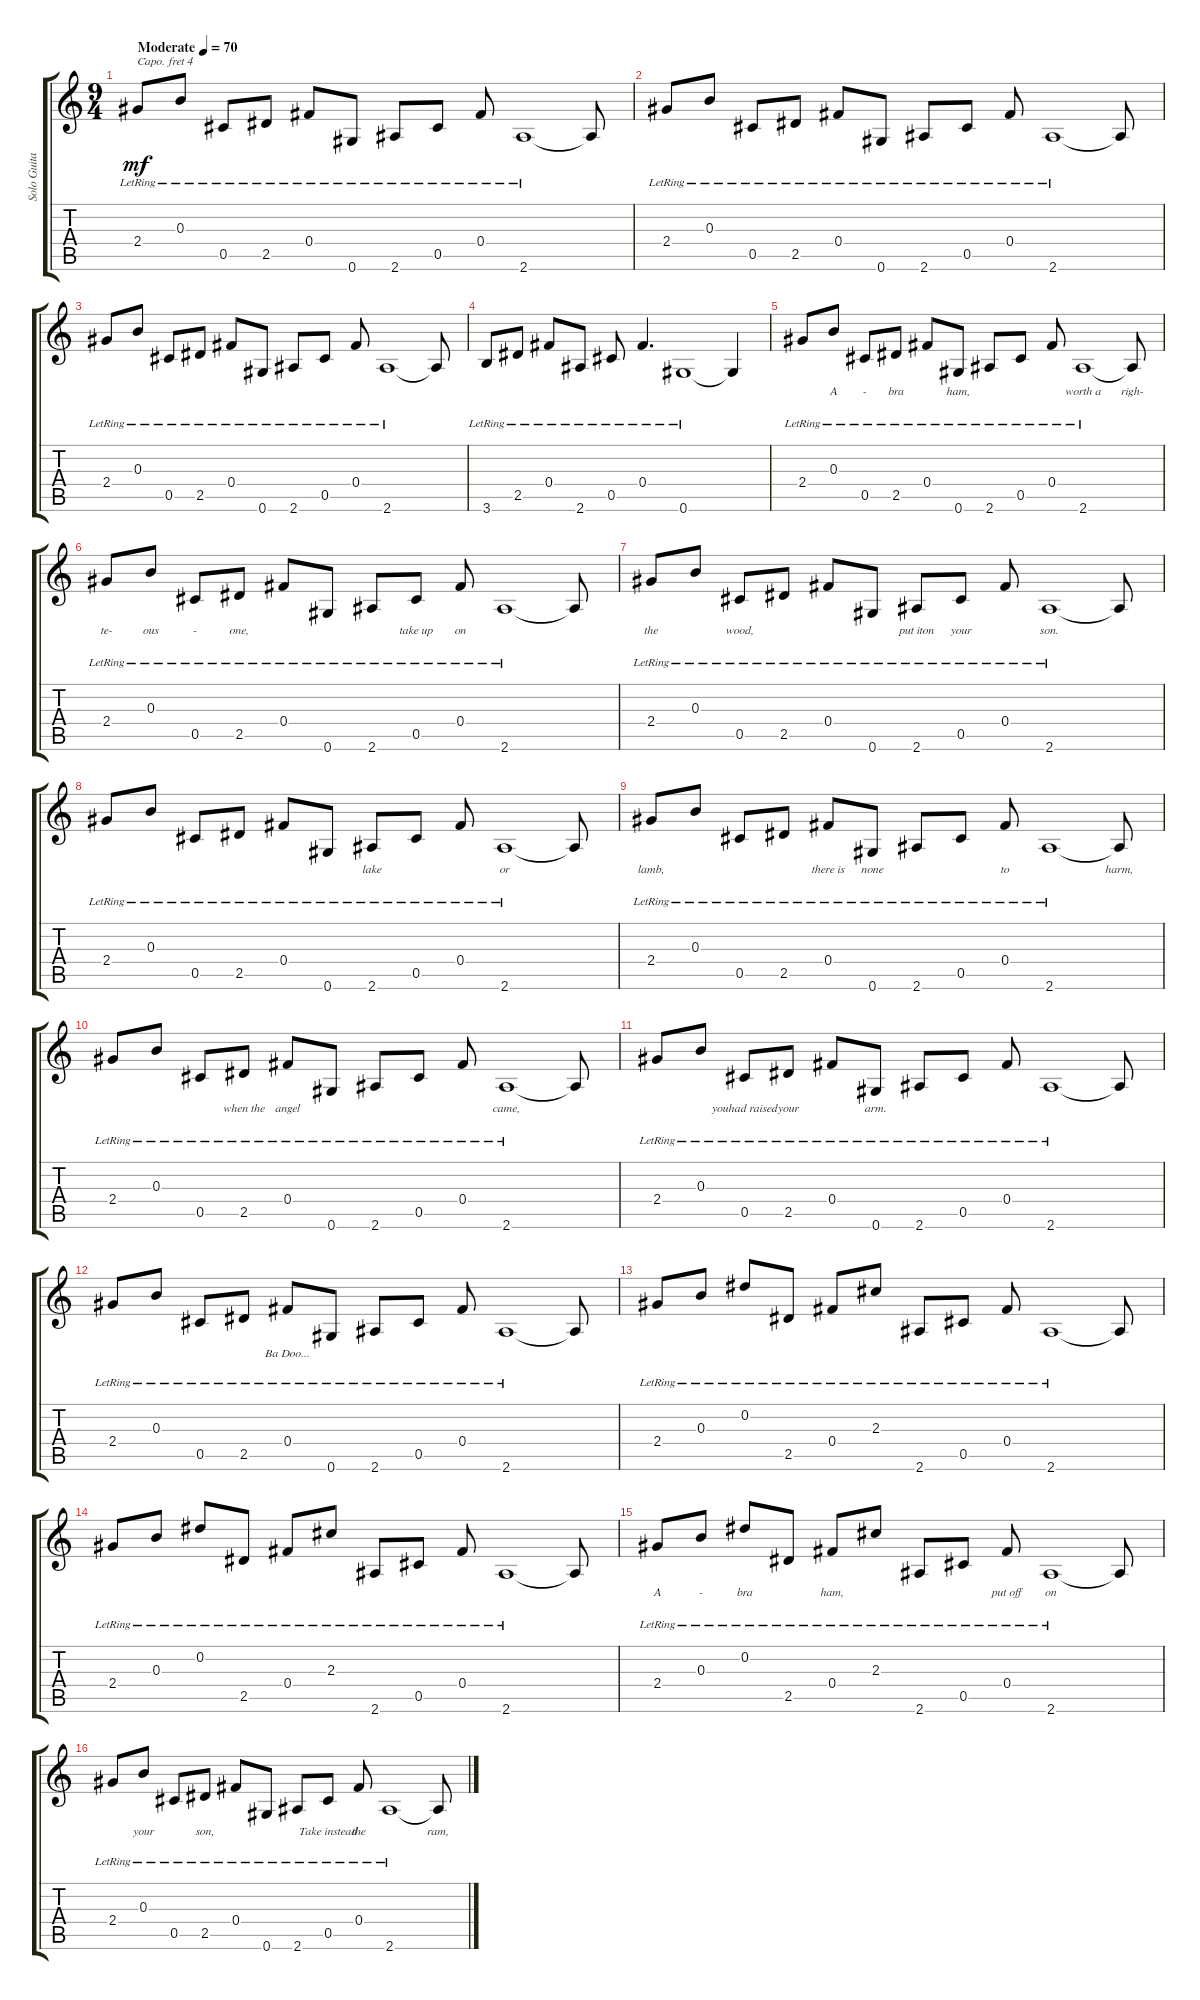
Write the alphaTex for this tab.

\track ("Solo Guitar " "Solo Guita") {instrument acousticguitarnylon}
\staff {score tabs}
\capo 4
\tuning (E4 B3 G3 D3 A2 E2) {hide}
\ts (9 4)
\tempo (70 "Moderate")
\clef g2
\ks c
2.4{lr}.8{dy mf instrument acousticguitarnylon} 0.3{lr}.8 0.5{lr}.8 2.5{lr}.8 0.4{lr}.8 0.6{lr}.8 2.6{lr}.8 0.5{lr}.8 0.4{lr}.8 2.6{lr}.1 2.6{t}.8 |
2.4{lr}.8 0.3{lr}.8 0.5{lr}.8 2.5{lr}.8 0.4{lr}.8 0.6{lr}.8 2.6{lr}.8 0.5{lr}.8 0.4{lr}.8 2.6{lr}.1 2.6{t}.8 |
2.4{lr}.8 0.3{lr}.8 0.5{lr}.8 2.5{lr}.8 0.4{lr}.8 0.6{lr}.8 2.6{lr}.8 0.5{lr}.8 0.4{lr}.8 2.6{lr}.1 2.6{t}.8 |
3.6{lr}.8 2.5{lr}.8 0.4{lr}.8 2.6{lr}.8 0.5{lr}.8 0.4{lr}.4{d} 0.6{lr}.1 0.6{t}.4 |
2.4{lr}.8{lyrics (0 "") lyrics (1 "") lyrics (2 "") lyrics (3 "") lyrics (4 "")} 0.3{lr}.8{lyrics (0 "A") lyrics (1 "") lyrics (2 "") lyrics (3 "") lyrics (4 "")} 0.5{lr}.8{lyrics (0 "-") lyrics (1 "") lyrics (2 "") lyrics (3 "") lyrics (4 "")} 2.5{lr}.8{lyrics (0 "bra") lyrics (1 "") lyrics (2 "") lyrics (3 "") lyrics (4 "")} 0.4{lr}.8{lyrics (0 "") lyrics (1 "") lyrics (2 "") lyrics (3 "") lyrics (4 "")} 0.6{lr}.8{lyrics (0 "ham,") lyrics (1 "") lyrics (2 "") lyrics (3 "") lyrics (4 "")} 2.6{lr}.8{lyrics (0 "") lyrics (1 "") lyrics (2 "") lyrics (3 "") lyrics (4 "")} 0.5{lr}.8{lyrics (0 "") lyrics (1 "") lyrics (2 "") lyrics (3 "") lyrics (4 "")} 0.4{lr}.8{lyrics (0 "") lyrics (1 "") lyrics (2 "") lyrics (3 "") lyrics (4 "")} 2.6{lr}.1{lyrics (0 "worth a") lyrics (1 "") lyrics (2 "") lyrics (3 "") lyrics (4 "")} 2.6{t}.8{lyrics (0 "righ-") lyrics (1 "") lyrics (2 "") lyrics (3 "") lyrics (4 "")} |
2.4{lr}.8{lyrics (0 "te-") lyrics (1 "") lyrics (2 "") lyrics (3 "") lyrics (4 "")} 0.3{lr}.8{lyrics (0 "ous") lyrics (1 "") lyrics (2 "") lyrics (3 "") lyrics (4 "")} 0.5{lr}.8{lyrics (0 "-") lyrics (1 "") lyrics (2 "") lyrics (3 "") lyrics (4 "")} 2.5{lr}.8{lyrics (0 "one,") lyrics (1 "") lyrics (2 "") lyrics (3 "") lyrics (4 "")} 0.4{lr}.8{lyrics (0 "") lyrics (1 "") lyrics (2 "") lyrics (3 "") lyrics (4 "")} 0.6{lr}.8{lyrics (0 "") lyrics (1 "") lyrics (2 "") lyrics (3 "") lyrics (4 "")} 2.6{lr}.8{lyrics (0 "") lyrics (1 "") lyrics (2 "") lyrics (3 "") lyrics (4 "")} 0.5{lr}.8{lyrics (0 "take up") lyrics (1 "") lyrics (2 "") lyrics (3 "") lyrics (4 "")} 0.4{lr}.8{lyrics (0 "on") lyrics (1 "") lyrics (2 "") lyrics (3 "") lyrics (4 "")} 2.6{lr}.1{lyrics (0 "") lyrics (1 "") lyrics (2 "") lyrics (3 "") lyrics (4 "")} 2.6{t}.8{lyrics (0 "") lyrics (1 "") lyrics (2 "") lyrics (3 "") lyrics (4 "")} |
2.4{lr}.8{lyrics (0 "the") lyrics (1 "") lyrics (2 "") lyrics (3 "") lyrics (4 "")} 0.3{lr}.8{lyrics (0 "") lyrics (1 "") lyrics (2 "") lyrics (3 "") lyrics (4 "")} 0.5{lr}.8{lyrics (0 "wood,") lyrics (1 "") lyrics (2 "") lyrics (3 "") lyrics (4 "")} 2.5{lr}.8{lyrics (0 "") lyrics (1 "") lyrics (2 "") lyrics (3 "") lyrics (4 "")} 0.4{lr}.8{lyrics (0 "") lyrics (1 "") lyrics (2 "") lyrics (3 "") lyrics (4 "")} 0.6{lr}.8{lyrics (0 "") lyrics (1 "") lyrics (2 "") lyrics (3 "") lyrics (4 "")} 2.6{lr}.8{lyrics (0 "put iton") lyrics (1 "") lyrics (2 "") lyrics (3 "") lyrics (4 "")} 0.5{lr}.8{lyrics (0 "your") lyrics (1 "") lyrics (2 "") lyrics (3 "") lyrics (4 "")} 0.4{lr}.8{lyrics (0 "") lyrics (1 "") lyrics (2 "") lyrics (3 "") lyrics (4 "")} 2.6{lr}.1{lyrics (0 "son.") lyrics (1 "") lyrics (2 "") lyrics (3 "") lyrics (4 "")} 2.6{t}.8{lyrics (0 "") lyrics (1 "") lyrics (2 "") lyrics (3 "") lyrics (4 "")} |
2.4{lr}.8{lyrics (0 "") lyrics (1 "") lyrics (2 "") lyrics (3 "") lyrics (4 "")} 0.3{lr}.8{lyrics (0 "") lyrics (1 "") lyrics (2 "") lyrics (3 "") lyrics (4 "")} 0.5{lr}.8{lyrics (0 "") lyrics (1 "") lyrics (2 "") lyrics (3 "") lyrics (4 "")} 2.5{lr}.8{lyrics (0 "") lyrics (1 "") lyrics (2 "") lyrics (3 "") lyrics (4 "")} 0.4{lr}.8{lyrics (0 "") lyrics (1 "") lyrics (2 "") lyrics (3 "") lyrics (4 "")} 0.6{lr}.8{lyrics (0 "") lyrics (1 "") lyrics (2 "") lyrics (3 "") lyrics (4 "")} 2.6{lr}.8{lyrics (0 "lake") lyrics (1 "") lyrics (2 "") lyrics (3 "") lyrics (4 "")} 0.5{lr}.8{lyrics (0 "") lyrics (1 "") lyrics (2 "") lyrics (3 "") lyrics (4 "")} 0.4{lr}.8{lyrics (0 "") lyrics (1 "") lyrics (2 "") lyrics (3 "") lyrics (4 "")} 2.6{lr}.1{lyrics (0 "or") lyrics (1 "") lyrics (2 "") lyrics (3 "") lyrics (4 "")} 2.6{t}.8{lyrics (0 "") lyrics (1 "") lyrics (2 "") lyrics (3 "") lyrics (4 "")} |
2.4{lr}.8{lyrics (0 "lamb,") lyrics (1 "") lyrics (2 "") lyrics (3 "") lyrics (4 "")} 0.3{lr}.8{lyrics (0 "") lyrics (1 "") lyrics (2 "") lyrics (3 "") lyrics (4 "")} 0.5{lr}.8{lyrics (0 "") lyrics (1 "") lyrics (2 "") lyrics (3 "") lyrics (4 "")} 2.5{lr}.8{lyrics (0 "") lyrics (1 "") lyrics (2 "") lyrics (3 "") lyrics (4 "")} 0.4{lr}.8{lyrics (0 "there is") lyrics (1 "") lyrics (2 "") lyrics (3 "") lyrics (4 "")} 0.6{lr}.8{lyrics (0 "none") lyrics (1 "") lyrics (2 "") lyrics (3 "") lyrics (4 "")} 2.6{lr}.8{lyrics (0 "") lyrics (1 "") lyrics (2 "") lyrics (3 "") lyrics (4 "")} 0.5{lr}.8{lyrics (0 "") lyrics (1 "") lyrics (2 "") lyrics (3 "") lyrics (4 "")} 0.4{lr}.8{lyrics (0 "to") lyrics (1 "") lyrics (2 "") lyrics (3 "") lyrics (4 "")} 2.6{lr}.1{lyrics (0 "") lyrics (1 "") lyrics (2 "") lyrics (3 "") lyrics (4 "")} 2.6{t}.8{lyrics (0 "harm,") lyrics (1 "") lyrics (2 "") lyrics (3 "") lyrics (4 "")} |
2.4{lr}.8{lyrics (0 "") lyrics (1 "") lyrics (2 "") lyrics (3 "") lyrics (4 "")} 0.3{lr}.8{lyrics (0 "") lyrics (1 "") lyrics (2 "") lyrics (3 "") lyrics (4 "")} 0.5{lr}.8{lyrics (0 "") lyrics (1 "") lyrics (2 "") lyrics (3 "") lyrics (4 "")} 2.5{lr}.8{lyrics (0 "when the") lyrics (1 "") lyrics (2 "") lyrics (3 "") lyrics (4 "")} 0.4{lr}.8{lyrics (0 "angel") lyrics (1 "") lyrics (2 "") lyrics (3 "") lyrics (4 "")} 0.6{lr}.8{lyrics (0 "") lyrics (1 "") lyrics (2 "") lyrics (3 "") lyrics (4 "")} 2.6{lr}.8{lyrics (0 "") lyrics (1 "") lyrics (2 "") lyrics (3 "") lyrics (4 "")} 0.5{lr}.8{lyrics (0 "") lyrics (1 "") lyrics (2 "") lyrics (3 "") lyrics (4 "")} 0.4{lr}.8{lyrics (0 "") lyrics (1 "") lyrics (2 "") lyrics (3 "") lyrics (4 "")} 2.6{lr}.1{lyrics (0 "came,") lyrics (1 "") lyrics (2 "") lyrics (3 "") lyrics (4 "")} 2.6{t}.8{lyrics (0 "") lyrics (1 "") lyrics (2 "") lyrics (3 "") lyrics (4 "")} |
2.4{lr}.8{lyrics (0 "") lyrics (1 "") lyrics (2 "") lyrics (3 "") lyrics (4 "")} 0.3{lr}.8{lyrics (0 "") lyrics (1 "") lyrics (2 "") lyrics (3 "") lyrics (4 "")} 0.5{lr}.8{lyrics (0 "youhad raised") lyrics (1 "") lyrics (2 "") lyrics (3 "") lyrics (4 "")} 2.5{lr}.8{lyrics (0 "your") lyrics (1 "") lyrics (2 "") lyrics (3 "") lyrics (4 "")} 0.4{lr}.8{lyrics (0 "") lyrics (1 "") lyrics (2 "") lyrics (3 "") lyrics (4 "")} 0.6{lr}.8{lyrics (0 "arm.") lyrics (1 "") lyrics (2 "") lyrics (3 "") lyrics (4 "")} 2.6{lr}.8{lyrics (0 "") lyrics (1 "") lyrics (2 "") lyrics (3 "") lyrics (4 "")} 0.5{lr}.8{lyrics (0 "") lyrics (1 "") lyrics (2 "") lyrics (3 "") lyrics (4 "")} 0.4{lr}.8{lyrics (0 "") lyrics (1 "") lyrics (2 "") lyrics (3 "") lyrics (4 "")} 2.6{lr}.1{lyrics (0 "") lyrics (1 "") lyrics (2 "") lyrics (3 "") lyrics (4 "")} 2.6{t}.8{lyrics (0 "") lyrics (1 "") lyrics (2 "") lyrics (3 "") lyrics (4 "")} |
2.4{lr}.8{lyrics (0 "") lyrics (1 "") lyrics (2 "") lyrics (3 "") lyrics (4 "")} 0.3{lr}.8{lyrics (0 "") lyrics (1 "") lyrics (2 "") lyrics (3 "") lyrics (4 "")} 0.5{lr}.8{lyrics (0 "") lyrics (1 "") lyrics (2 "") lyrics (3 "") lyrics (4 "")} 2.5{lr}.8{lyrics (0 "") lyrics (1 "") lyrics (2 "") lyrics (3 "") lyrics (4 "")} 0.4{lr}.8{lyrics (0 "Ba Doo...") lyrics (1 "") lyrics (2 "") lyrics (3 "") lyrics (4 "")} 0.6{lr}.8{lyrics (0 "") lyrics (1 "") lyrics (2 "") lyrics (3 "") lyrics (4 "")} 2.6{lr}.8{lyrics (0 "") lyrics (1 "") lyrics (2 "") lyrics (3 "") lyrics (4 "")} 0.5{lr}.8{lyrics (0 "") lyrics (1 "") lyrics (2 "") lyrics (3 "") lyrics (4 "")} 0.4{lr}.8{lyrics (0 "") lyrics (1 "") lyrics (2 "") lyrics (3 "") lyrics (4 "")} 2.6{lr}.1{lyrics (0 "") lyrics (1 "") lyrics (2 "") lyrics (3 "") lyrics (4 "")} 2.6{t}.8{lyrics (0 "") lyrics (1 "") lyrics (2 "") lyrics (3 "") lyrics (4 "")} |
2.4{lr}.8{lyrics (0 "") lyrics (1 "") lyrics (2 "") lyrics (3 "") lyrics (4 "")} 0.3{lr}.8{lyrics (0 "") lyrics (1 "") lyrics (2 "") lyrics (3 "") lyrics (4 "")} 0.2{lr}.8{lyrics (0 "") lyrics (1 "") lyrics (2 "") lyrics (3 "") lyrics (4 "")} 2.5{lr}.8{lyrics (0 "") lyrics (1 "") lyrics (2 "") lyrics (3 "") lyrics (4 "")} 0.4{lr}.8{lyrics (0 "") lyrics (1 "") lyrics (2 "") lyrics (3 "") lyrics (4 "")} 2.3{lr}.8{lyrics (0 "") lyrics (1 "") lyrics (2 "") lyrics (3 "") lyrics (4 "")} 2.6{lr}.8{lyrics (0 "") lyrics (1 "") lyrics (2 "") lyrics (3 "") lyrics (4 "")} 0.5{lr}.8{lyrics (0 "") lyrics (1 "") lyrics (2 "") lyrics (3 "") lyrics (4 "")} 0.4{lr}.8{lyrics (0 "") lyrics (1 "") lyrics (2 "") lyrics (3 "") lyrics (4 "")} 2.6{lr}.1{lyrics (0 "") lyrics (1 "") lyrics (2 "") lyrics (3 "") lyrics (4 "")} 2.6{t}.8{lyrics (0 "") lyrics (1 "") lyrics (2 "") lyrics (3 "") lyrics (4 "")} |
2.4{lr}.8{lyrics (0 "") lyrics (1 "") lyrics (2 "") lyrics (3 "") lyrics (4 "")} 0.3{lr}.8{lyrics (0 "") lyrics (1 "") lyrics (2 "") lyrics (3 "") lyrics (4 "")} 0.2{lr}.8{lyrics (0 "") lyrics (1 "") lyrics (2 "") lyrics (3 "") lyrics (4 "")} 2.5{lr}.8{lyrics (0 "") lyrics (1 "") lyrics (2 "") lyrics (3 "") lyrics (4 "")} 0.4{lr}.8{lyrics (0 "") lyrics (1 "") lyrics (2 "") lyrics (3 "") lyrics (4 "")} 2.3{lr}.8{lyrics (0 "") lyrics (1 "") lyrics (2 "") lyrics (3 "") lyrics (4 "")} 2.6{lr}.8{lyrics (0 "") lyrics (1 "") lyrics (2 "") lyrics (3 "") lyrics (4 "")} 0.5{lr}.8{lyrics (0 "") lyrics (1 "") lyrics (2 "") lyrics (3 "") lyrics (4 "")} 0.4{lr}.8{lyrics (0 "") lyrics (1 "") lyrics (2 "") lyrics (3 "") lyrics (4 "")} 2.6{lr}.1{lyrics (0 "") lyrics (1 "") lyrics (2 "") lyrics (3 "") lyrics (4 "")} 2.6{t}.8{lyrics (0 "") lyrics (1 "") lyrics (2 "") lyrics (3 "") lyrics (4 "")} |
2.4{lr}.8{lyrics (0 "A") lyrics (1 "") lyrics (2 "") lyrics (3 "") lyrics (4 "")} 0.3{lr}.8{lyrics (0 "-") lyrics (1 "") lyrics (2 "") lyrics (3 "") lyrics (4 "")} 0.2{lr}.8{lyrics (0 "bra") lyrics (1 "") lyrics (2 "") lyrics (3 "") lyrics (4 "")} 2.5{lr}.8{lyrics (0 "") lyrics (1 "") lyrics (2 "") lyrics (3 "") lyrics (4 "")} 0.4{lr}.8{lyrics (0 "ham,") lyrics (1 "") lyrics (2 "") lyrics (3 "") lyrics (4 "")} 2.3{lr}.8{lyrics (0 "") lyrics (1 "") lyrics (2 "") lyrics (3 "") lyrics (4 "")} 2.6{lr}.8{lyrics (0 "") lyrics (1 "") lyrics (2 "") lyrics (3 "") lyrics (4 "")} 0.5{lr}.8{lyrics (0 "") lyrics (1 "") lyrics (2 "") lyrics (3 "") lyrics (4 "")} 0.4{lr}.8{lyrics (0 "put off") lyrics (1 "") lyrics (2 "") lyrics (3 "") lyrics (4 "")} 2.6{lr}.1{lyrics (0 "on") lyrics (1 "") lyrics (2 "") lyrics (3 "") lyrics (4 "")} 2.6{t}.8{lyrics (0 "") lyrics (1 "") lyrics (2 "") lyrics (3 "") lyrics (4 "")} |
2.4{lr}.8{lyrics (0 "") lyrics (1 "") lyrics (2 "") lyrics (3 "") lyrics (4 "")} 0.3{lr}.8{lyrics (0 "your") lyrics (1 "") lyrics (2 "") lyrics (3 "") lyrics (4 "")} 0.5{lr}.8{lyrics (0 "") lyrics (1 "") lyrics (2 "") lyrics (3 "") lyrics (4 "")} 2.5{lr}.8{lyrics (0 "son,") lyrics (1 "") lyrics (2 "") lyrics (3 "") lyrics (4 "")} 0.4{lr}.8{lyrics (0 "") lyrics (1 "") lyrics (2 "") lyrics (3 "") lyrics (4 "")} 0.6{lr}.8{lyrics (0 "") lyrics (1 "") lyrics (2 "") lyrics (3 "") lyrics (4 "")} 2.6{lr}.8{lyrics (0 "") lyrics (1 "") lyrics (2 "") lyrics (3 "") lyrics (4 "")} 0.5{lr}.8{lyrics (0 "Take instead") lyrics (1 "") lyrics (2 "") lyrics (3 "") lyrics (4 "")} 0.4{lr}.8{lyrics (0 "the") lyrics (1 "") lyrics (2 "") lyrics (3 "") lyrics (4 "")} 2.6{lr}.1{lyrics (0 "") lyrics (1 "") lyrics (2 "") lyrics (3 "") lyrics (4 "")} 2.6{t}.8{lyrics (0 "ram,") lyrics (1 "") lyrics (2 "") lyrics (3 "") lyrics (4 "")}
